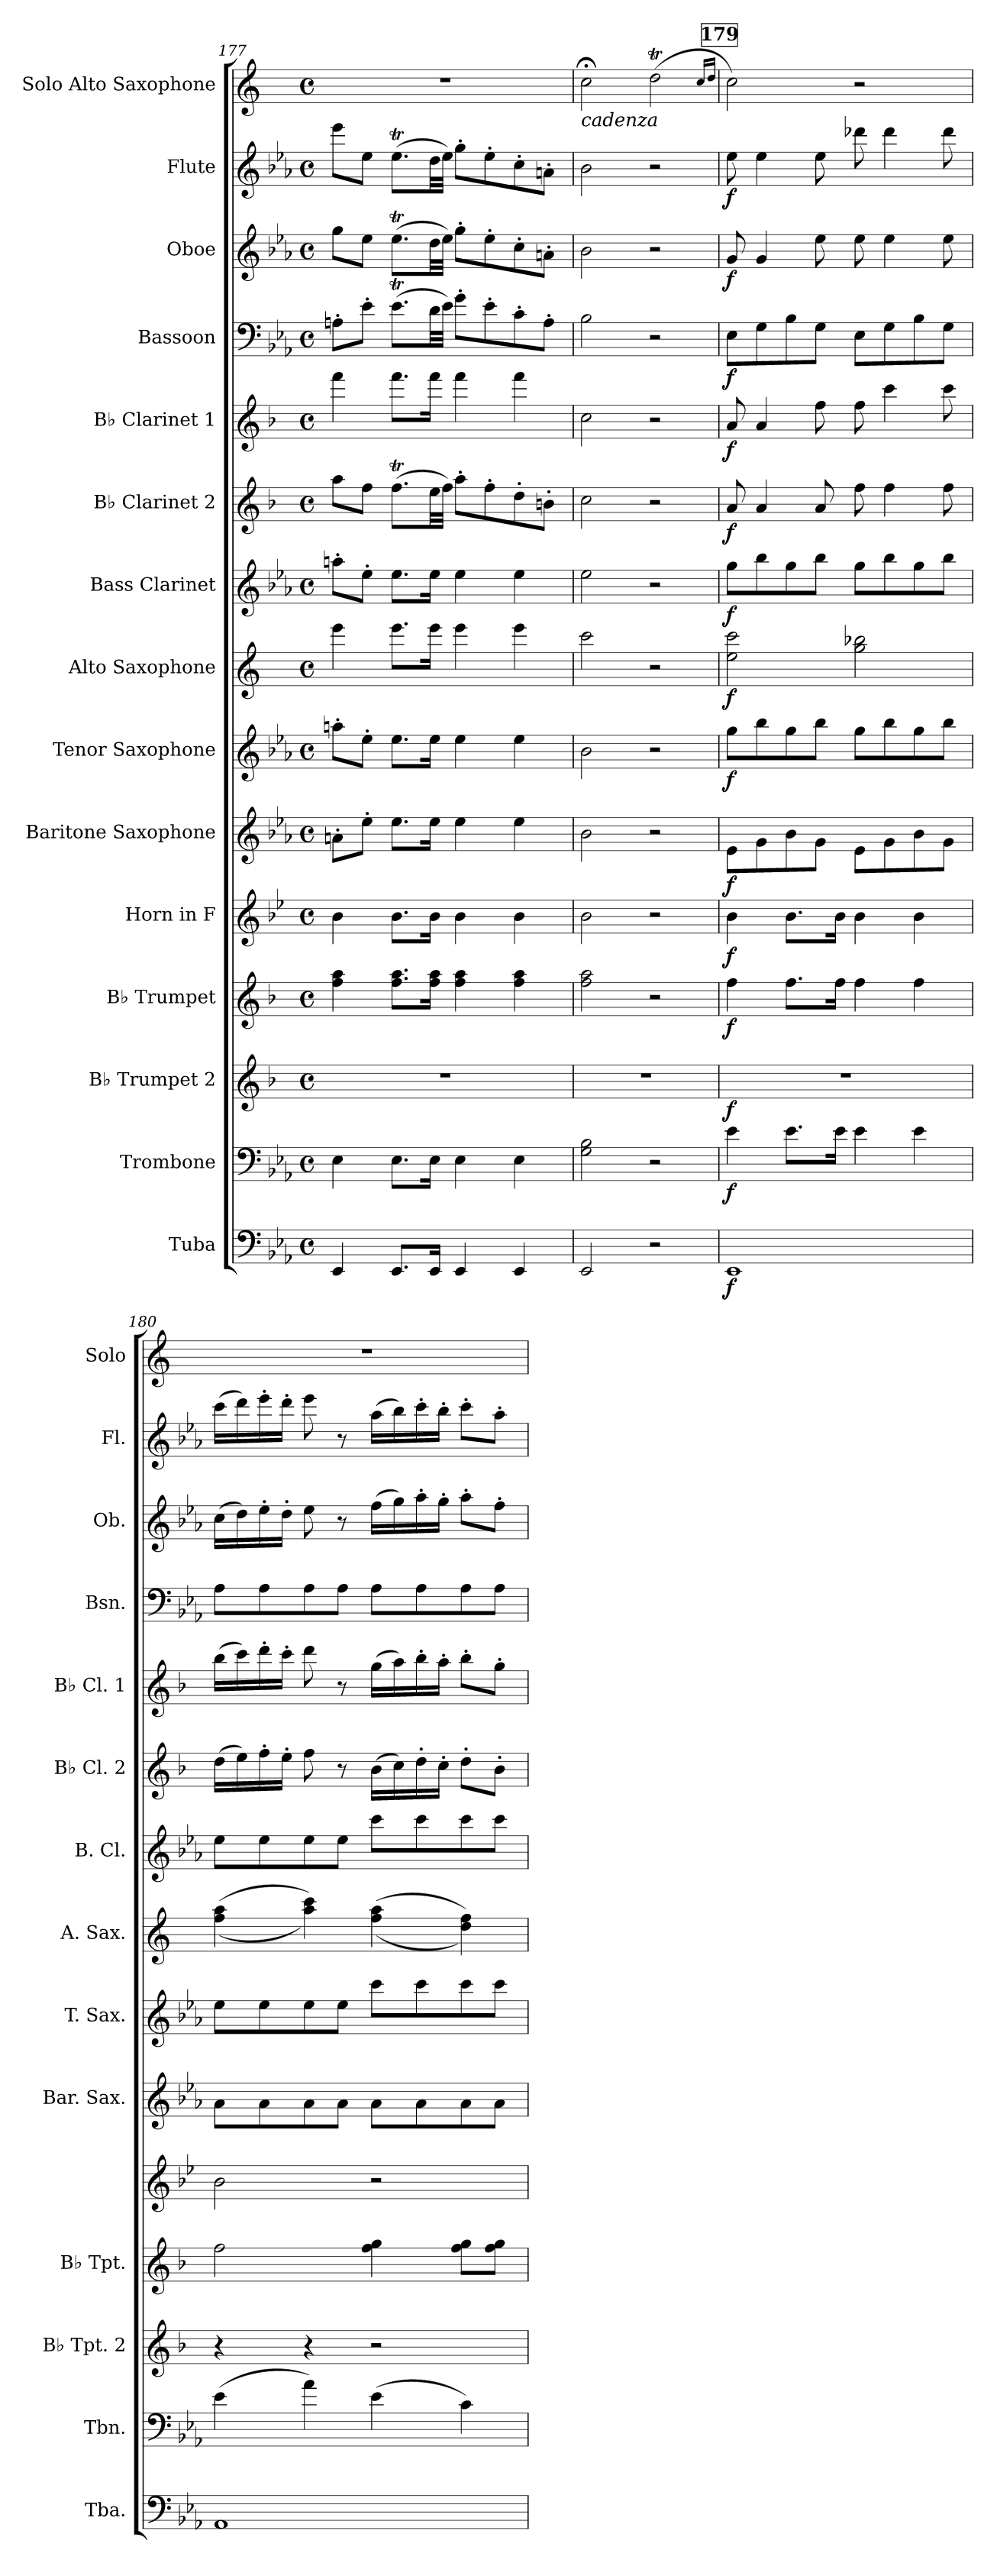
**kern	**dynam	**kern	**dynam	**kern	**dynam	**kern	**dynam	**kern	**dynam	**kern	**dynam	**kern	**dynam	**kern	**dynam	**kern	**dynam	**kern	**dynam	**kern	**dynam	**kern	**dynam	**kern	**dynam	**kern	**dynam	**kern
*part15	*part15	*part14	*part14	*part13	*part13	*part12	*part12	*part11	*part11	*part10	*part10	*part9	*part9	*part8	*part8	*part7	*part7	*part6	*part6	*part5	*part5	*part4	*part4	*part3	*part3	*part2	*part2	*part1
*staff15	*staff15	*staff14	*staff14	*staff13	*staff13	*staff12	*staff12	*staff11	*staff11	*staff10	*staff10	*staff9	*staff9	*staff8	*staff8	*staff7	*staff7	*staff6	*staff6	*staff5	*staff5	*staff4	*staff4	*staff3	*staff3	*staff2	*staff2	*staff1
*I"Tuba	*	*I"Trombone	*	*I"B♭ Trumpet 2	*	*I"B♭ Trumpet	*	*I"Horn in F	*	*I"Baritone Saxophone	*	*I"Tenor Saxophone	*	*I"Alto Saxophone	*	*I"Bass Clarinet	*	*I"B♭ Clarinet 2	*	*I"B♭ Clarinet 1	*	*I"Bassoon	*	*I"Oboe	*	*I"Flute	*	*I"Solo Alto Saxophone
*I'Tba.	*	*I'Tbn.	*	*I'B♭ Tpt. 2	*	*I'B♭ Tpt.	*	*	*	*I'Bar. Sax.	*	*I'T. Sax.	*	*I'A. Sax.	*	*I'B. Cl.	*	*I'B♭ Cl. 2	*	*I'B♭ Cl. 1	*	*I'Bsn.	*	*I'Ob.	*	*I'Fl.	*	*I'Solo
*clefF4	*	*clefF4	*	*clefG2	*	*clefG2	*	*clefG2	*	*clefG2	*	*clefG2	*	*clefG2	*	*clefG2	*	*clefG2	*	*clefG2	*	*clefF4	*	*clefG2	*	*clefG2	*	*clefG2
*	*	*	*	*ITrd1c2	*	*ITrd1c2	*	*ITrd4c7	*	*ITrd12c21	*	*ITrd8c14	*	*ITrd5c9	*	*ITrd8c14	*	*ITrd1c2	*	*ITrd1c2	*	*	*	*	*	*	*	*ITrd5c9
*k[b-e-a-]	*	*k[b-e-a-]	*	*k[b-e-a-]	*	*k[b-e-a-]	*	*k[b-e-a-]	*	*k[b-e-a-]	*	*k[b-e-a-]	*	*k[b-e-a-]	*	*k[b-e-a-]	*	*k[b-e-a-]	*	*k[b-e-a-]	*	*k[b-e-a-]	*	*k[b-e-a-]	*	*k[b-e-a-]	*	*k[b-e-a-]
*M4/4	*	*M4/4	*	*M4/4	*	*M4/4	*	*M4/4	*	*M4/4	*	*M4/4	*	*M4/4	*	*M4/4	*	*M4/4	*	*M4/4	*	*M4/4	*	*M4/4	*	*M4/4	*	*M4/4
*met(c)	*	*met(c)	*	*met(c)	*	*met(c)	*	*met(c)	*	*met(c)	*	*met(c)	*	*met(c)	*	*met(c)	*	*met(c)	*	*met(c)	*	*met(c)	*	*met(c)	*	*met(c)	*	*met(c)
=177	=177	=177	=177	=177	=177	=177	=177	=177	=177	=177	=177	=177	=177	=177	=177	=177	=177	=177	=177	=177	=177	=177	=177	=177	=177	=177	=177	=177
4EE-/	.	4E-\	.	1r	.	4ee-\ 4gg\	.	4e-\	.	8An'\L	.	8an'\L	.	4gg\	.	8an'\L	.	8gg\L	.	4eee-\	.	8An'\L	.	8gg\L	.	8eee-\L	.	1r
.	.	.	.	.	.	.	.	.	.	8e-'\J	.	8e-'\J	.	.	.	8e-'\J	.	8ee-\J	.	.	.	8e-'\J	.	8ee-\J	.	8ee-\J	.	.
8.EE-/L	.	8.E-\L	.	.	.	8.ee-\ 8.gg\L	.	8.e-\L	.	8.e-\L	.	8.e-\L	.	8.gg\L	.	8.e-\L	.	(>8.ee-T\L	.	8.eee-\L	.	(>8.e-T\L	.	(>8.ee-T\L	.	(>8.ee-T\L	.	.
16EE-/Jk	.	16E-\Jk	.	.	.	16ee-\ 16gg\Jk	.	16e-\Jk	.	16e-\Jk	.	16e-\Jk	.	16gg\Jk	.	16e-\Jk	.	32dd\LL	.	16eee-\Jk	.	32d\LL	.	32dd\LL	.	32dd\LL	.	.
.	.	.	.	.	.	.	.	.	.	.	.	.	.	.	.	.	.	32ee-\JJJ)	.	.	.	32e-\JJJ)	.	32ee-\JJJ)	.	32ee-\JJJ)	.	.
4EE-/	.	4E-\	.	.	.	4ee-\ 4gg\	.	4e-\	.	4e-\	.	4e-\	.	4gg\	.	4e-\	.	8gg'\L	.	4eee-\	.	8g'\L	.	8gg'\L	.	8gg'\L	.	.
.	.	.	.	.	.	.	.	.	.	.	.	.	.	.	.	.	.	8ee-'\	.	.	.	8e-'\	.	8ee-'\	.	8ee-'\	.	.
4EE-/	.	4E-\	.	.	.	4ee-\ 4gg\	.	4e-\	.	4e-\	.	4e-\	.	4gg\	.	4e-\	.	8cc'\	.	4eee-\	.	8c'\	.	8cc'\	.	8cc'\	.	.
.	.	.	.	.	.	.	.	.	.	.	.	.	.	.	.	.	.	8an'\J	.	.	.	8A'\J	.	8an'\J	.	8an'\J	.	.
=178	=178	=178	=178	=178	=178	=178	=178	=178	=178	=178	=178	=178	=178	=178	=178	=178	=178	=178	=178	=178	=178	=178	=178	=178	=178	=178	=178	=178
!	!	!	!	!	!	!	!	!	!	!	!	!	!	!	!	!	!	!	!	!	!	!	!	!	!	!	!	!LO:TX:b:i:t=cadenza
2EE-Z/	.	2G\Z 2B-\Z	.	1r	.	2ee-\Z 2gg\Z	.	2e-Z\	.	2B-Z\	.	2B-Z\	.	2ee-Z\	.	2e-Z\	.	2b-Z\	.	2b-Z\	.	2B-Z\	.	2b-Z\	.	2b-Z\	.	2e-;<Z\
2r	.	2r	.	.	.	2r	.	2r	.	2r	.	2r	.	2r	.	2r	.	2r	.	2r	.	2r	.	2r	.	2r	.	(>2fT\
.	.	.	.	.	.	.	.	.	.	.	.	.	.	.	.	.	.	.	.	.	.	.	.	.	.	.	.	16qe-/LL
.	.	.	.	.	.	.	.	.	.	.	.	.	.	.	.	.	.	.	.	.	.	.	.	.	.	.	.	16qf/JJ
!!LO:PB:g=z
!!LO:REH:place=s1:a:B:fs=14:t=179
=179	=179	=179	=179	=179	=179	=179	=179	=179	=179	=179	=179	=179	=179	=179	=179	=179	=179	=179	=179	=179	=179	=179	=179	=179	=179	=179	=179	=179
!	!LO:DY:b	!	!LO:DY:b	!	!LO:DY:b	!	!LO:DY:b	!	!LO:DY:b	!	!LO:DY:b	!	!LO:DY:b	!	!LO:DY:b	!	!LO:DY:b	!	!LO:DY:b	!	!LO:DY:b	!	!LO:DY:b	!	!LO:DY:b	!	!LO:DY:b	!
1EE-	f	4e-\	f	1r	f	4ee-\	f	4e-\	f	8E-\L	f	8g\L	f	2g\ 2ee-\	f	8g\L	f	8g/	f	8g/	f	8E-\L	f	8g/	f	8ee-\	f	2e-\)
.	.	.	.	.	.	.	.	.	.	8G\	.	8b-\	.	.	.	8b-\	.	4g/	.	4g/	.	8G\	.	4g/	.	4ee-\	.	.
.	.	8.e-\L	.	.	.	8.ee-\L	.	8.e-\L	.	8B-\	.	8g\	.	.	.	8g\	.	.	.	.	.	8B-\	.	.	.	.	.	.
.	.	.	.	.	.	.	.	.	.	8G\J	.	8b-\J	.	.	.	8b-\J	.	8g/	.	8ee-\	.	8G\J	.	8ee-\	.	8ee-\	.	.
.	.	16e-\Jk	.	.	.	16ee-\Jk	.	16e-\Jk	.	.	.	.	.	.	.	.	.	.	.	.	.	.	.	.	.	.	.	.
.	.	4e-\	.	.	.	4ee-\	.	4e-\	.	8E-\L	.	8g\L	.	2b-\ 2dd-X\	.	8g\L	.	8ee-\	.	8ee-\	.	8E-\L	.	8ee-\	.	8ddd-X\	.	2r
.	.	.	.	.	.	.	.	.	.	8G\	.	8b-\	.	.	.	8b-\	.	4ee-\	.	4bb-\	.	8G\	.	4ee-\	.	4ddd-\	.	.
.	.	4e-\	.	.	.	4ee-\	.	4e-\	.	8B-\	.	8g\	.	.	.	8g\	.	.	.	.	.	8B-\	.	.	.	.	.	.
.	.	.	.	.	.	.	.	.	.	8G\J	.	8b-\J	.	.	.	8b-\J	.	8ee-\	.	8bb-\	.	8G\J	.	8ee-\	.	8ddd-\	.	.
=180	=180	=180	=180	=180	=180	=180	=180	=180	=180	=180	=180	=180	=180	=180	=180	=180	=180	=180	=180	=180	=180	=180	=180	=180	=180	=180	=180	=180
1AA-	.	(>4e-\	.	4r	.	2ee-\	.	2e-\	.	8A-\L	.	8e-\L	.	(>(<4a-\ 4cc\	.	8e-\L	.	(>16cc\LL	.	(>16aa-\LL	.	8A-\L	.	(>16cc\LL	.	(>16ccc\LL	.	1r
.	.	.	.	.	.	.	.	.	.	.	.	.	.	.	.	.	.	16dd\)	.	16bb-\)	.	.	.	16dd\)	.	16ddd\)	.	.
.	.	.	.	.	.	.	.	.	.	8A-\	.	8e-\	.	.	.	8e-\	.	16ee-'\	.	16ccc'\	.	8A-\	.	16ee-'\	.	16eee-'\	.	.
.	.	.	.	.	.	.	.	.	.	.	.	.	.	.	.	.	.	16dd'\JJ	.	16bb-'\JJ	.	.	.	16dd'\JJ	.	16ddd'\JJ	.	.
.	.	4a-\)	.	4r	.	.	.	.	.	8A-\	.	8e-\	.	4cc\ 4ee-\))	.	8e-\	.	8ee-\	.	8ccc\	.	8A-\	.	8ee-\	.	8eee-\	.	.
.	.	.	.	.	.	.	.	.	.	8A-\J	.	8e-\J	.	.	.	8e-\J	.	8r	.	8r	.	8A-\J	.	8r	.	8r	.	.
.	.	(>4e-\	.	2r	.	4ee-\ 4ff\	.	2r	.	8A-\L	.	8cc\L	.	(>(>4a-\ 4cc\	.	8cc\L	.	(>16a-\LL	.	(>16ff\LL	.	8A-\L	.	(>16ff\LL	.	(>16aa-\LL	.	.
.	.	.	.	.	.	.	.	.	.	.	.	.	.	.	.	.	.	16b-\)	.	16gg\)	.	.	.	16gg\)	.	16bb-\)	.	.
.	.	.	.	.	.	.	.	.	.	8A-\	.	8cc\	.	.	.	8cc\	.	16cc'\	.	16aa-'\	.	8A-\	.	16aa-'\	.	16ccc'\	.	.
.	.	.	.	.	.	.	.	.	.	.	.	.	.	.	.	.	.	16b-'\JJ	.	16gg'\JJ	.	.	.	16gg'\JJ	.	16bb-'\JJ	.	.
.	.	4c\)	.	.	.	8ee-\ 8ff\L	.	.	.	8A-\	.	8cc\	.	4f\ 4a-\))	.	8cc\	.	8cc'\L	.	8aa-'\L	.	8A-\	.	8aa-'\L	.	8ccc'\L	.	.
.	.	.	.	.	.	8ee-\ 8ff\J	.	.	.	8A-\J	.	8cc\J	.	.	.	8cc\J	.	8a-'\J	.	8ff'\J	.	8A-\J	.	8ff'\J	.	8aa-'\J	.	.
=	=	=	=	=	=	=	=	=	=	=	=	=	=	=	=	=	=	=	=	=	=	=	=	=	=	=	=	=
*-	*-	*-	*-	*-	*-	*-	*-	*-	*-	*-	*-	*-	*-	*-	*-	*-	*-	*-	*-	*-	*-	*-	*-	*-	*-	*-	*-	*-
